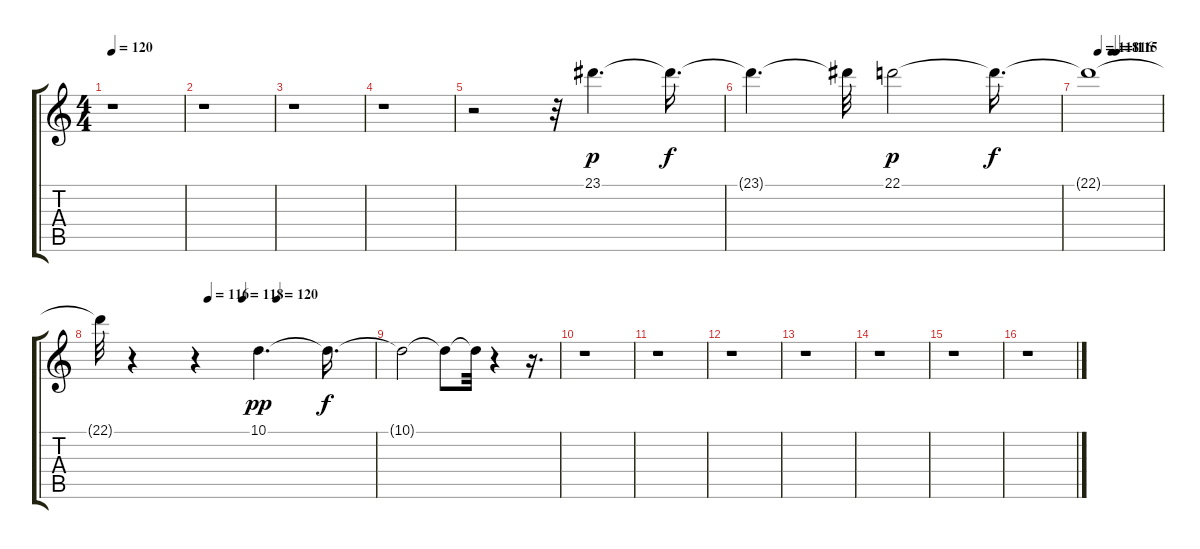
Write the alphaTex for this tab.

\track "" {instrument choiraahs}
\staff {score tabs}
\tuning (E4 B3 G3 D3 A2 E2) {hide}
\ts (4 4)
\tempo 120
\clef g2
\ks c
r.1{dy p} |
r.1 |
r.1 |
r.1 |
r.2 r.32 23.1.4{d} 23.1{t}.16{d dy f} |
23.1{t}.4{d} 23.1{t}.32 22.1.2{dy p} 22.1{t}.16{d dy f} |
\tempo (118 0.14583333333333334)
\tempo (116 0.3333333333333333)
\tempo (115 0.3958333333333333)
22.1{t}.1 |
\tempo (116 0.3958333333333333)
\tempo (118 0.5208333333333334)
\tempo (120 0.6458333333333334)
22.1{t}.32 r.4 r.4 10.1.4{d dy pp} 10.1{t}.16{d dy f} |
10.1{t}.2 10.1{t}.8 10.1{t}.32 r.4 r.16{d} |
r.1 |
r.1 |
r.1 |
r.1 |
r.1 |
r.1 |
r.1
